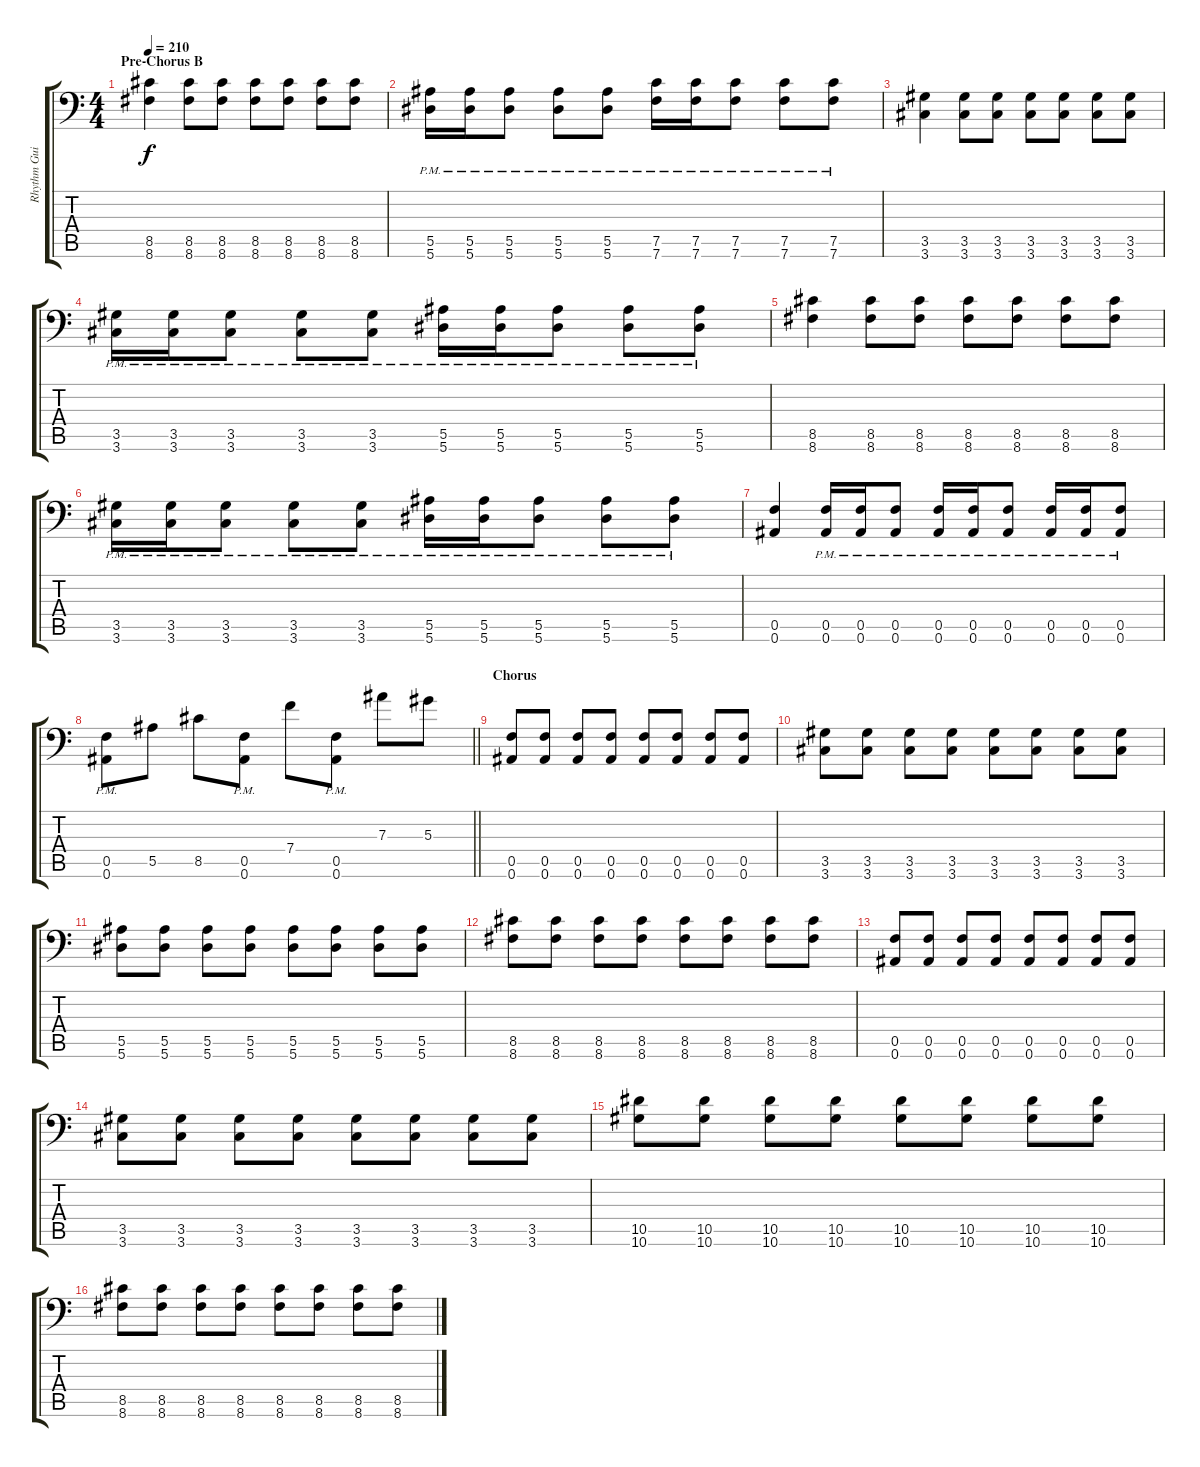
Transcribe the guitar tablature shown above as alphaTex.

\track ("Rhythm Guitar I" "Rhythm Gui") {instrument distortionguitar}
\staff {score tabs}
\tuning (C4 G3 Eb3 Bb2 F2 Bb1) {hide}
\ts (4 4)
\section ("" "Pre-Chorus B")
\tempo 210
\clef f4
\ks c
(8.5 8.6).4{dy f} (8.5 8.6).8 (8.5 8.6).8 (8.5 8.6).8 (8.5 8.6).8 (8.5 8.6).8 (8.5 8.6).8 |
(5.5{pm} 5.6{pm}).16 (5.5{pm} 5.6{pm}).16 (5.5{pm} 5.6{pm}).8 (5.5{pm} 5.6{pm}).8 (5.5{pm} 5.6{pm}).8 (7.5{pm} 7.6{pm}).16 (7.5{pm} 7.6{pm}).16 (7.5{pm} 7.6{pm}).8 (7.5{pm} 7.6{pm}).8 (7.5{pm} 7.6{pm}).8 |
(3.5 3.6).4 (3.5 3.6).8 (3.5 3.6).8 (3.5 3.6).8 (3.5 3.6).8 (3.5 3.6).8 (3.5 3.6).8 |
(3.5{pm} 3.6{pm}).16 (3.5{pm} 3.6{pm}).16 (3.5{pm} 3.6{pm}).8 (3.5{pm} 3.6{pm}).8 (3.5{pm} 3.6{pm}).8 (5.5{pm} 5.6{pm}).16 (5.5{pm} 5.6{pm}).16 (5.5{pm} 5.6{pm}).8 (5.5{pm} 5.6{pm}).8 (5.5{pm} 5.6{pm}).8 |
(8.5 8.6).4 (8.5 8.6).8 (8.5 8.6).8 (8.5 8.6).8 (8.5 8.6).8 (8.5 8.6).8 (8.5 8.6).8 |
(3.5{pm} 3.6{pm}).16 (3.5{pm} 3.6{pm}).16 (3.5{pm} 3.6{pm}).8 (3.5{pm} 3.6{pm}).8 (3.5{pm} 3.6{pm}).8 (5.5{pm} 5.6{pm}).16 (5.5{pm} 5.6{pm}).16 (5.5{pm} 5.6{pm}).8 (5.5{pm} 5.6{pm}).8 (5.5{pm} 5.6{pm}).8 |
(0.5 0.6).4 (0.5{pm} 0.6{pm}).16 (0.5{pm} 0.6{pm}).16 (0.5{pm} 0.6{pm}).8 (0.5{pm} 0.6{pm}).16 (0.5{pm} 0.6{pm}).16 (0.5{pm} 0.6{pm}).8 (0.5{pm} 0.6{pm}).16 (0.5{pm} 0.6{pm}).16 (0.5{pm} 0.6{pm}).8 |
\barLineRight lightlight
(0.5{pm} 0.6{pm}).8 5.5.8 8.5.8 (0.5{pm} 0.6{pm}).8 7.4.8 (0.5{pm} 0.6{pm}).8 7.3.8 5.3.8 |
\section ("" "Chorus")
(0.5 0.6).8 (0.5 0.6).8 (0.5 0.6).8 (0.5 0.6).8 (0.5 0.6).8 (0.5 0.6).8 (0.5 0.6).8 (0.5 0.6).8 |
(3.5 3.6).8 (3.5 3.6).8 (3.5 3.6).8 (3.5 3.6).8 (3.5 3.6).8 (3.5 3.6).8 (3.5 3.6).8 (3.5 3.6).8 |
(5.5 5.6).8 (5.5 5.6).8 (5.5 5.6).8 (5.5 5.6).8 (5.5 5.6).8 (5.5 5.6).8 (5.5 5.6).8 (5.5 5.6).8 |
(8.5 8.6).8 (8.5 8.6).8 (8.5 8.6).8 (8.5 8.6).8 (8.5 8.6).8 (8.5 8.6).8 (8.5 8.6).8 (8.5 8.6).8 |
(0.5 0.6).8 (0.5 0.6).8 (0.5 0.6).8 (0.5 0.6).8 (0.5 0.6).8 (0.5 0.6).8 (0.5 0.6).8 (0.5 0.6).8 |
(3.5 3.6).8 (3.5 3.6).8 (3.5 3.6).8 (3.5 3.6).8 (3.5 3.6).8 (3.5 3.6).8 (3.5 3.6).8 (3.5 3.6).8 |
(10.5 10.6).8 (10.5 10.6).8 (10.5 10.6).8 (10.5 10.6).8 (10.5 10.6).8 (10.5 10.6).8 (10.5 10.6).8 (10.5 10.6).8 |
(8.5 8.6).8 (8.5 8.6).8 (8.5 8.6).8 (8.5 8.6).8 (8.5 8.6).8 (8.5 8.6).8 (8.5 8.6).8 (8.5 8.6).8
